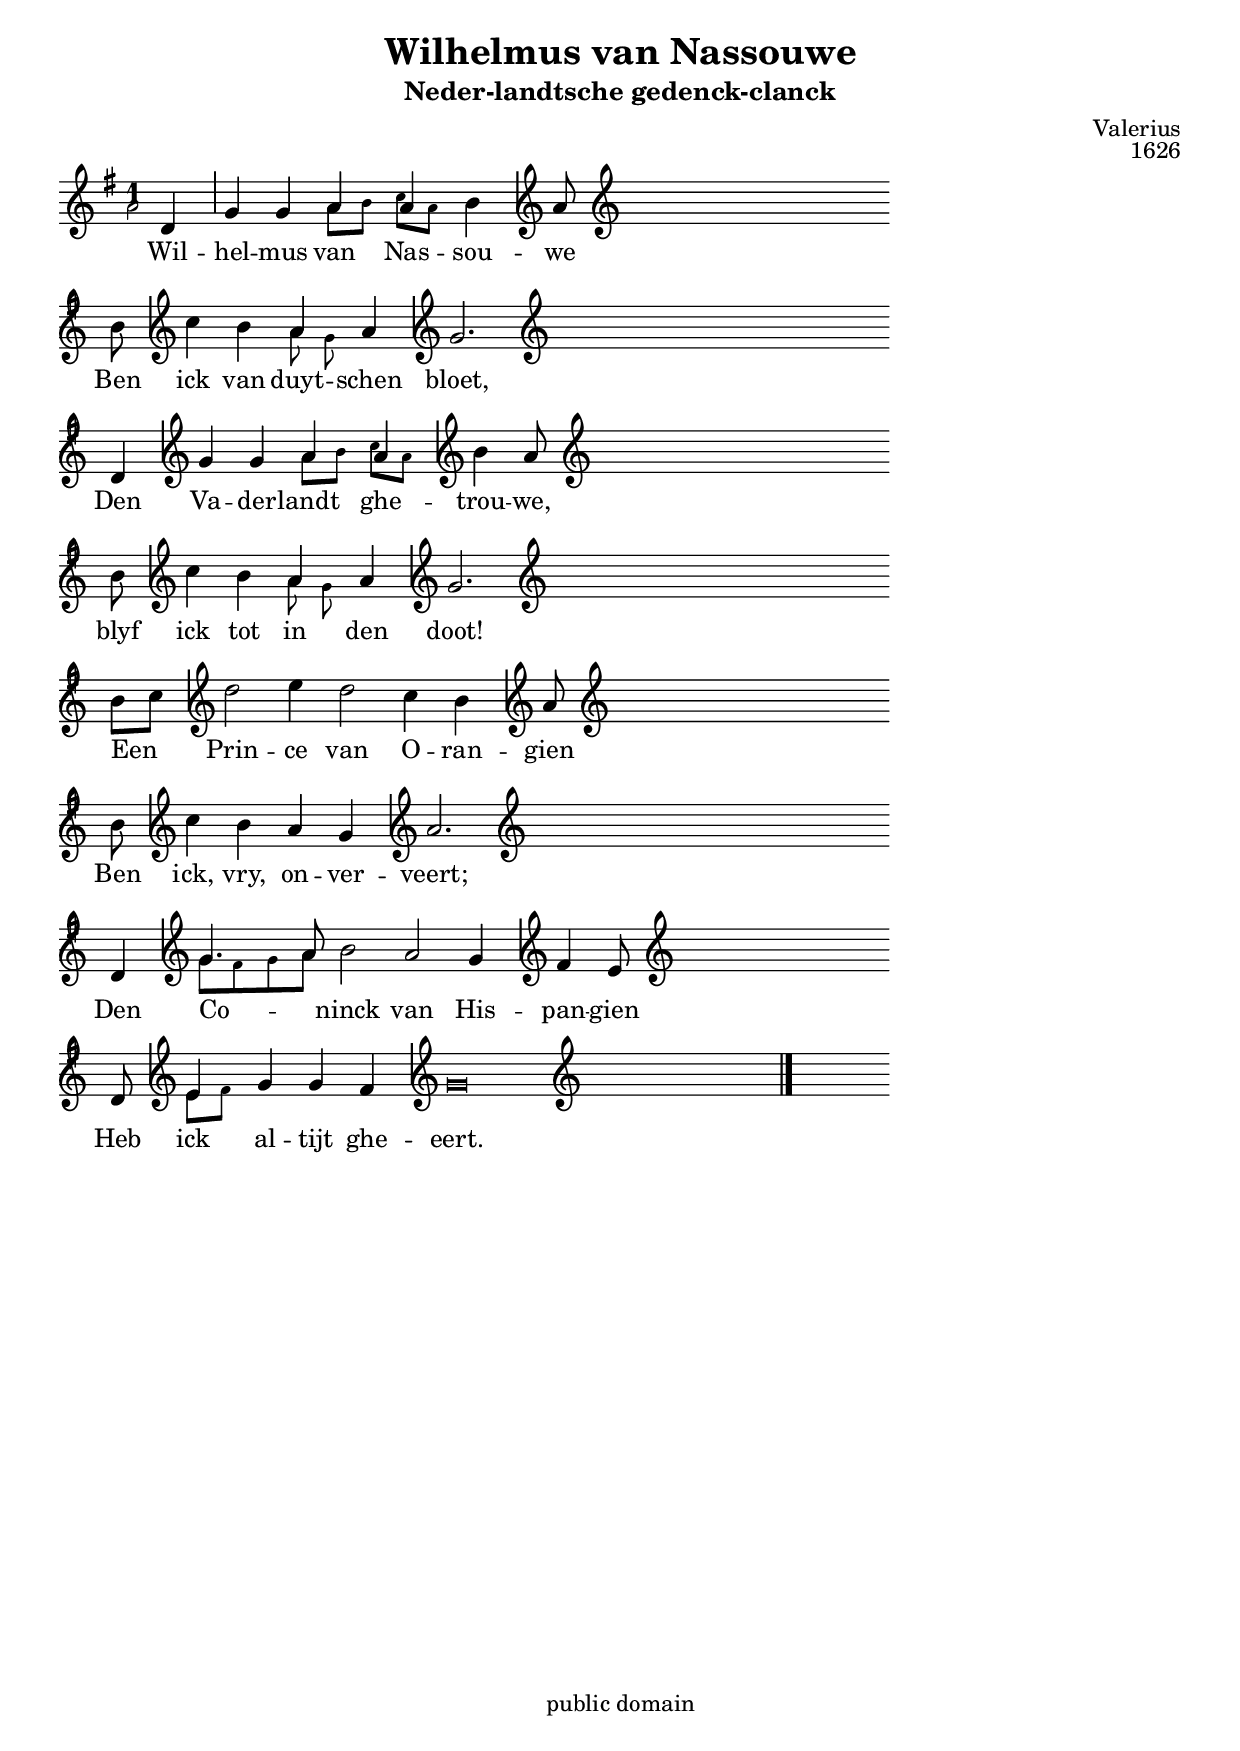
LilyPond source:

\version "2.4.0"

\header {
  texidoc = "Wilhelmus van Nassouwe"
  title = "Wilhelmus van Nassouwe"
  composer = "Valerius"
  subtitle = "Neder-landtsche gedenck-clanck"
  opus = "1626"
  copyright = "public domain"
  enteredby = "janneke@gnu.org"
}

%% hymn tricks
#(define (prepend-grob-property grob-name
	  grob-prop entry)
  (lambda (context)
   (let*
    ((grob-def (ly:context-property context grob-name)))
    (if (pair? grob-def)
     (ly:context-pushpop-property context grob-name grob-prop
      (cons
       entry
       (assoc-get grob-prop (car grob-def))))))))

#(define (set-extra-space grob-name entry value)
  (prepend-grob-property grob-name 'space-alist
   (cons entry (cons 'extra-space value))))

noclefs =  {
  s1
  \override Staff.Clef #'break-visibility = #(lambda (dir) (cons #t #t))
}

setMargins = {
  %% first line left margin
  %% justified:
  %% \context Staff \applycontext #(set-extra-space 'TimeSignature 'first-note 4.5)
  %% raggedright:
  \context Staff \applycontext #(set-extra-space 'TimeSignature 'first-note 9.5)
  
  %% next lines left margin
  \context Staff \applycontext #(set-extra-space 'KeySignature 'staff-bar 15)
  
  %% next lines small key-signature margin
  \context Staff \applycontext #(set-extra-space 'LeftEdge 'key-signature 1.0)
}

pipeSymbol = {
  %% Set height of bar line to 2 staff-spaces
  \once \override Staff.BarLine #'bar-size-procedure = #(lambda (x) 2)
  %% Move barline one staff-space up
  \once \override Staff.BarLine #'extra-offset = #'(0 . 1)
  \bar "|"
}

myBreak = { \bar "" \break }

\layout {
  indent = 0.0\mm
  linewidth = 120.0\mm
  textheight = 270.0\mm
}

voice =  \relative c' {
  \clef violin
  \key g \major
  d4 | g g a a b | a8 \myBreak
  b8 | c4 b a a | g2. \myBreak

  d4 | g g a a | b a8 \myBreak
  b8 | c4 b a a| g2.  \myBreak

  %% Hack for better left tekst margin
  %% b8[ c] | d2 e4 d2 c4 | b a8 \myBreak
  \set melismaBusyProperties = #'()
  b8[ c] |
  \unset melismaBusyProperties
  d2 e4 d2 c4 b | a8 \myBreak
  b8 | c4 b a g | a2. \myBreak

  d,4 | g4.\melisma a8\melismaEnd b2 a2 g4 | fis e8 \myBreak
  d8 | e4 g g fis | 
  
  \override NoteHead #'style = #'neomensural

  g\breve

  %% justified lines:
  %%\override Staff.BarLine #'extra-offset = #'(12 . 0)
  %% raggedright:
  \override Staff.BarLine #'extra-offset = #'(23 . 0)
  \bar "|."
}

stich =  \relative c'' {
  \override Staff.NoteCollision #'merge-differently-dotted = ##t
  \set fontSize = #-3
  %% broken?
  \override Stem #'beamed-lengths = #(map (lambda (x) (* 0.2 x)) '(3.26))

  \voiceTwo
  \partial 4
  s4 s s a8[ b] c[ a] s4.
  s8 s4 s a8 g s4 s2.

  s4 s s a8[ b] c[ a] s4.
  s8 s4 s a8 g s4 s2.
  
  s8 s s2 s4 s2 s4 s s8
  s8 s4 s s s s2.

  s4 g8[ fis g a] s2 s2 s4 s s8
  s8 e8[ fis]
}

modernText = \lyricmode {
  Wil -- hel -- mus van Nas -- sou -- we
  ben ik van duit -- sen bloed,

  den va -- der -- land ge -- trou -- we
  blijf ik tot in den dood.

  Een prin -- se van O -- ran -- je
  ben ik vrij on -- ver -- veerd,

  den ko -- ning van His -- pan -- je
  heb ik al -- tijd ge -- eerd.
}

text = \lyricmode {
  Wil -- hel -- mus van Nas -- sou -- we
  Ben ick van duyt -- schen bloet,
  Den Va -- der -- landt ghe -- trou -- we,
  blyf ick tot in den doot!
  %% Hack for better left text margin:
  %% Een Prin -- ce van O -- ran -- gien
  Een " " Prin -- ce van O -- ran -- gien
  Ben ick, vry, on -- ver -- veert;
  Den Co -- ninck van His -- pan -- gien
  Heb ick al -- tijt ghe -- eert.
}

oneHalfNoteTime = \markup {
  \override #'(baseline-skip . 0)
  \column < { \number "1" } { \smaller \smaller \note #"2" #-0.5 } >
}

\layout {
  raggedright = ##t

  \context {
    \Score
    %% defaults
    %% (shortest-duration-space . 2.0)
    %% (spacing-increment . 1.2)
    %% (base-shortest-duration . ,(ly:make-moment 1 8))
    %% wider spacing
    \override SpacingSpanner #'shortest-duration-space = #3.0
    \override SpacingSpanner #'spacing-increment = #1.2
    \override SpacingSpanner #'base-shortest-duration = #(ly:make-moment 1 8)
  }
}

\score {
  \context Score <<
    \context Staff <<
      \override Staff.StaffSymbol #'width = #'80
      \set Staff.autoBeaming = ##f
      \set Score.timing = ##f
      \setMargins
     
      %% Less vertical space needed with lyrics
      \set Staff.minimumVerticalExtent = #'(2 . 2)
      
      %% Custom time signature
      \override Staff.TimeSignature #'print-function = #Text_interface::print
      \override Staff.TimeSignature #'text = #oneHalfNoteTime
      \noclefs
    
      \context Voice = "voice" \voice
      \context Voice = "stich" \stich
    >>
    \lyricsto "voice" \new Lyrics {
      \set minimumVerticalExtent = #'(2 . 2)
      \text
    }
  >>
  \layout {}
  \midi {}
}

%%% Local variables:
%%% LilyPond-indent-level:2
%%% End:
